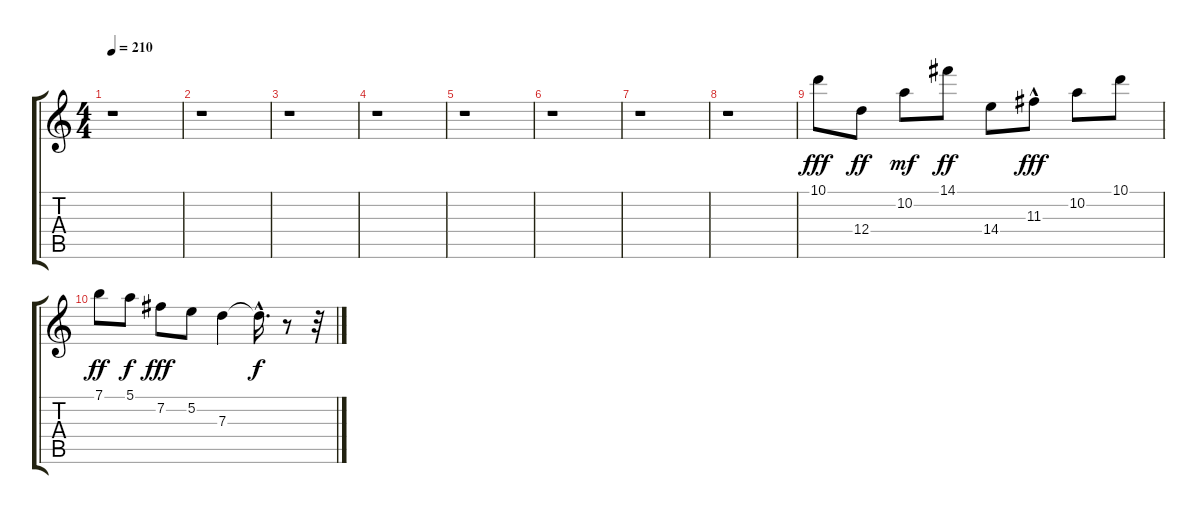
\track "" {instrument banjo}
\staff {score tabs}
\tuning (E4 B3 G3 D3 A2 E2) {hide}
\displaytranspose 12
\ts (4 4)
\tempo 210
\clef g2
\ks c
r.1{dy fff} |
r.1 |
r.1 |
r.1 |
r.1 |
r.1 |
r.1 |
r.1 |
10.1.8 12.4.8{dy ff} 10.2.8{dy mf} 14.1.8{dy ff} 14.4.8 11.3{hac}.8{dy fff} 10.2.8 10.1.8 |
7.1.8{dy ff} 5.1.8{dy f} 7.2.8{dy fff} 5.2.8 7.3.4 7.3{hac t}.16{d dy f} r.8 r.32
